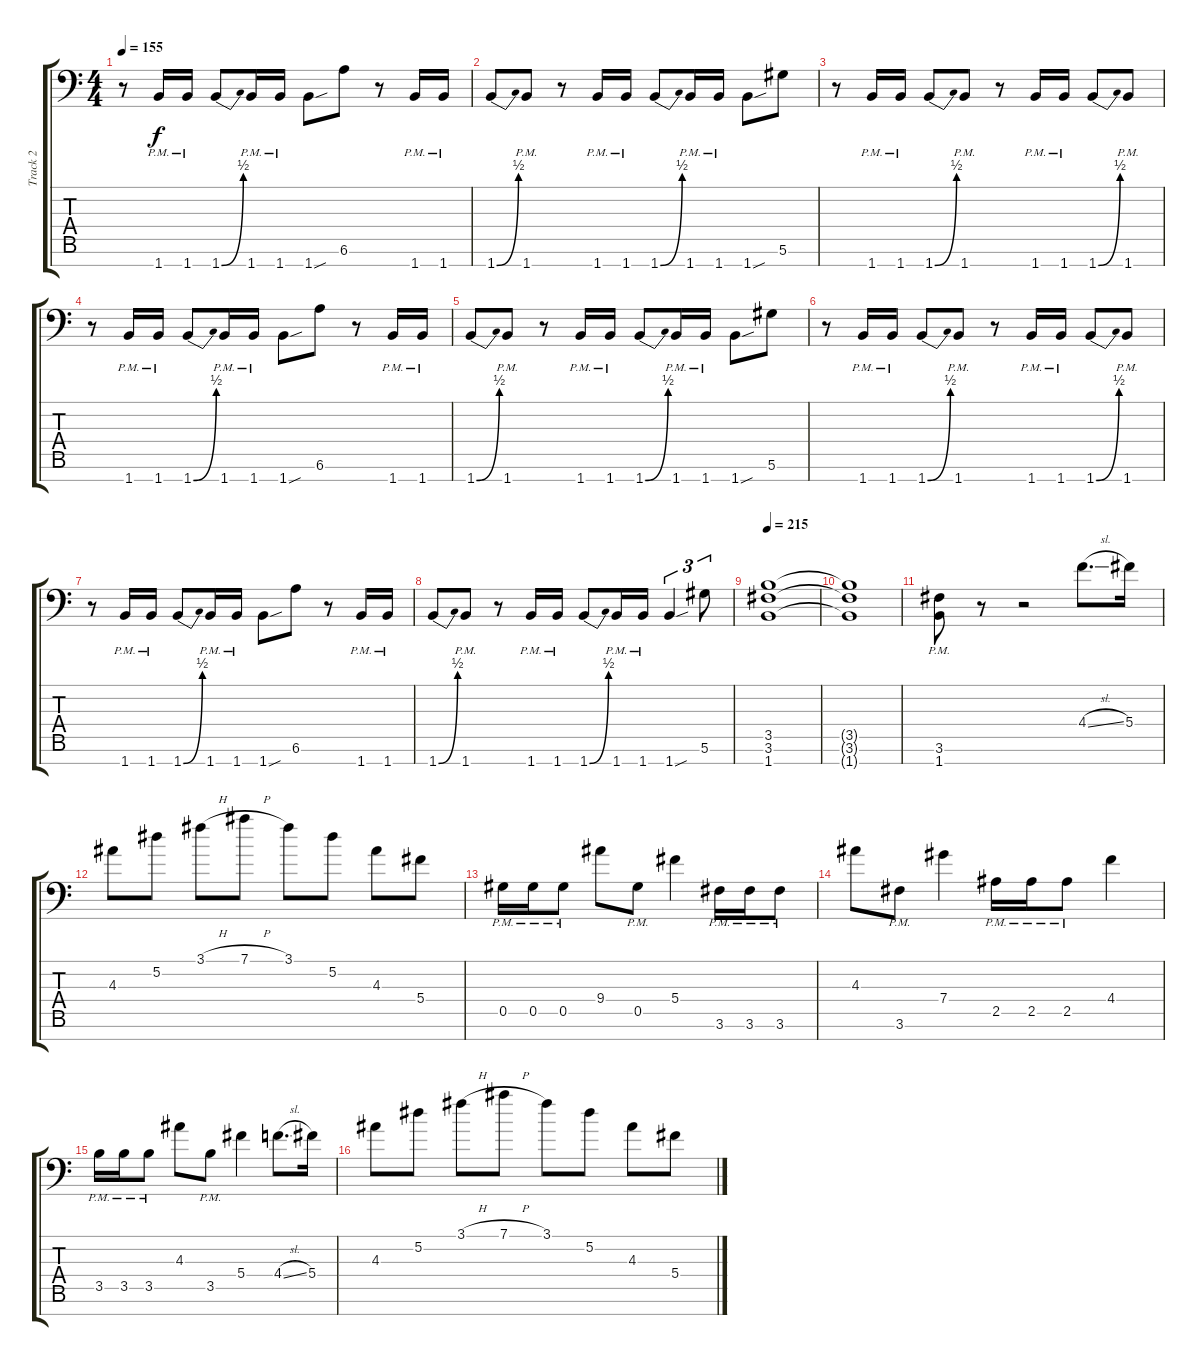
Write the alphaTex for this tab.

\track ("Track 2" "Track 2") {instrument overdrivenguitar}
\staff {score tabs}
\tuning (Eb4 Bb3 Gb3 Db3 Ab2 Eb2 Bb1) {hide}
\ts (4 4)
\tempo 155
\clef f4
\ks c
r.8{dy f} 1.7{pm}.16 1.7{pm}.16 1.7{be (bend 0 0 60 2)}.8 1.7{pm}.16 1.7{pm}.16 1.7{sou}.8 6.6.8 r.8 1.7{pm}.16 1.7{pm}.16 |
1.7{be (bend 0 0 60 2)}.8 1.7{pm}.8 r.8 1.7{pm}.16 1.7{pm}.16 1.7{be (bend 0 0 60 2)}.8 1.7{pm}.16 1.7{pm}.16 1.7{sou}.8 5.6.8 |
r.8 1.7{pm}.16 1.7{pm}.16 1.7{be (bend 0 0 60 2)}.8 1.7{pm}.8 r.8 1.7{pm}.16 1.7{pm}.16 1.7{be (bend 0 0 60 2)}.8 1.7{pm}.8 |
r.8 1.7{pm}.16 1.7{pm}.16 1.7{be (bend 0 0 60 2)}.8 1.7{pm}.16 1.7{pm}.16 1.7{sou}.8 6.6.8 r.8 1.7{pm}.16 1.7{pm}.16 |
1.7{be (bend 0 0 60 2)}.8 1.7{pm}.8 r.8 1.7{pm}.16 1.7{pm}.16 1.7{be (bend 0 0 60 2)}.8 1.7{pm}.16 1.7{pm}.16 1.7{sou}.8 5.6.8 |
r.8 1.7{pm}.16 1.7{pm}.16 1.7{be (bend 0 0 60 2)}.8 1.7{pm}.8 r.8 1.7{pm}.16 1.7{pm}.16 1.7{be (bend 0 0 60 2)}.8 1.7{pm}.8 |
r.8 1.7{pm}.16 1.7{pm}.16 1.7{be (bend 0 0 60 2)}.8 1.7{pm}.16 1.7{pm}.16 1.7{sou}.8 6.6.8 r.8 1.7{pm}.16 1.7{pm}.16 |
1.7{be (bend 0 0 60 2)}.8 1.7{pm}.8 r.8 1.7{pm}.16 1.7{pm}.16 1.7{be (bend 0 0 60 2)}.8 1.7{pm}.16 1.7{pm}.16 1.7{sou}.4{tu (3 2)} 5.6.8{tu (3 2)} |
\tempo 215
(3.5 3.6 1.7).1 |
(3.5{t} 3.6{t} 1.7{t}).1 |
(3.6{pm} 1.7{pm}).8 r.8 r.2 4.4{sl}.8{d} 5.4.16 |
4.3.8 5.2.8 3.1{h}.8 7.1{h}.8 3.1.8 5.2.8 4.3.8 5.4.8 |
0.5{pm}.16 0.5{pm}.16 0.5{pm}.8 9.4.8 0.5{pm}.8 5.4.4 3.6{pm}.16 3.6{pm}.16 3.6{pm}.8 |
4.3.8 3.6{pm}.8 7.4.4 2.5{pm}.16 2.5{pm}.16 2.5{pm}.8 4.4.4 |
3.5{pm}.16 3.5{pm}.16 3.5{pm}.8 4.3.8 3.5{pm}.8 5.4.4 4.4{sl}.8{d} 5.4.16 |
4.3.8 5.2.8 3.1{h}.8 7.1{h}.8 3.1.8 5.2.8 4.3.8 5.4.8
